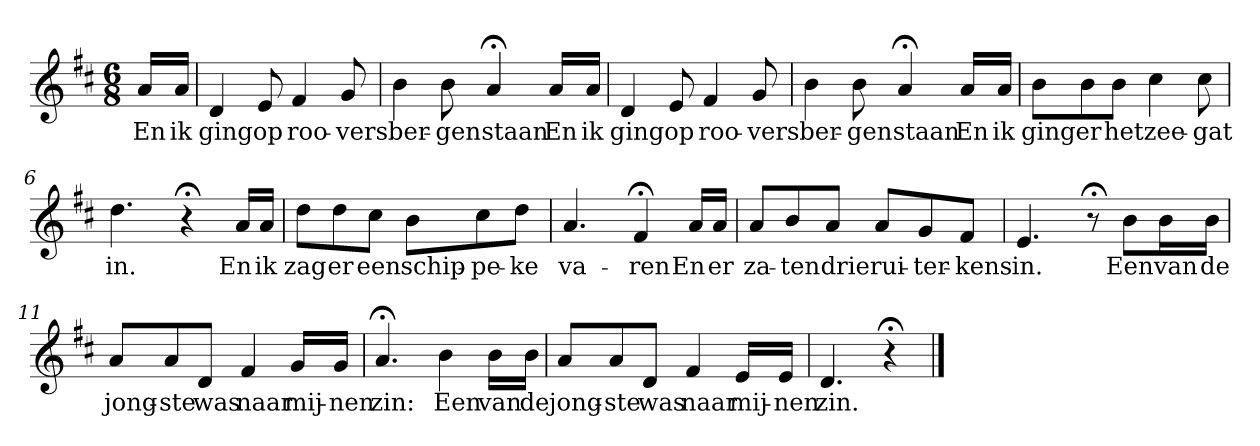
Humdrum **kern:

**kern	**text
*part1	*part1
*staff1	*staff1
*k[f#c#]	*
*D:	*
*M6/8	*
*MM120	*
=	=
16aLL	En
16aJJ	ik
=1	=1
4d	ging
8e	op
4f#	roo-
8g	-vers
=2	=2
4b	ber-
8b	-gen
4a;<	staan
16aLL	En
16aJJ	ik
=3	=3
4d	ging
8e	op
4f#	roo-
8g	-vers
=4	=4
4b	ber-
8b	-gen
4a;<	staan
16aLL	En
16aJJ	ik
=5	=5
8bL	ging
8b	er
8bJ	het
4cc#	zee-
8cc#	-gat
=6	=6
4.dd	in.
4r;<	.
16aLL	En
16aJJ	ik
=7	=7
8ddL	zag
8dd	er
8cc#J	een
8bL	schip-
8cc#	-pe-
8ddJ	-ke
=8	=8
4.a	va-
4f#;<	-ren
16aLL	En
16aJJ	er
=9	=9
8aL	za-
8b	-ten
8aJ	drie
8aL	rui-
8g	-ter-
8f#J	-kens
=10	=10
4.e	in.
8r;<	.
8bL	Een
16bL	van
16bJJ	de
=11	=11
8aL	jong-
8a	-ste
8dJ	was
4f#	naar
16gLL	mij-
16gJJ	-nen
=12	=12
4.a;<	zin:
4b	Een
16bLL	van
16bJJ	de
=13	=13
8aL	jong-
8a	-ste
8dJ	was
4f#	naar
16eLL	mij-
16eJJ	-nen
=14	=14
4.d	zin.
4r;<	.
==	==
*-	*-
